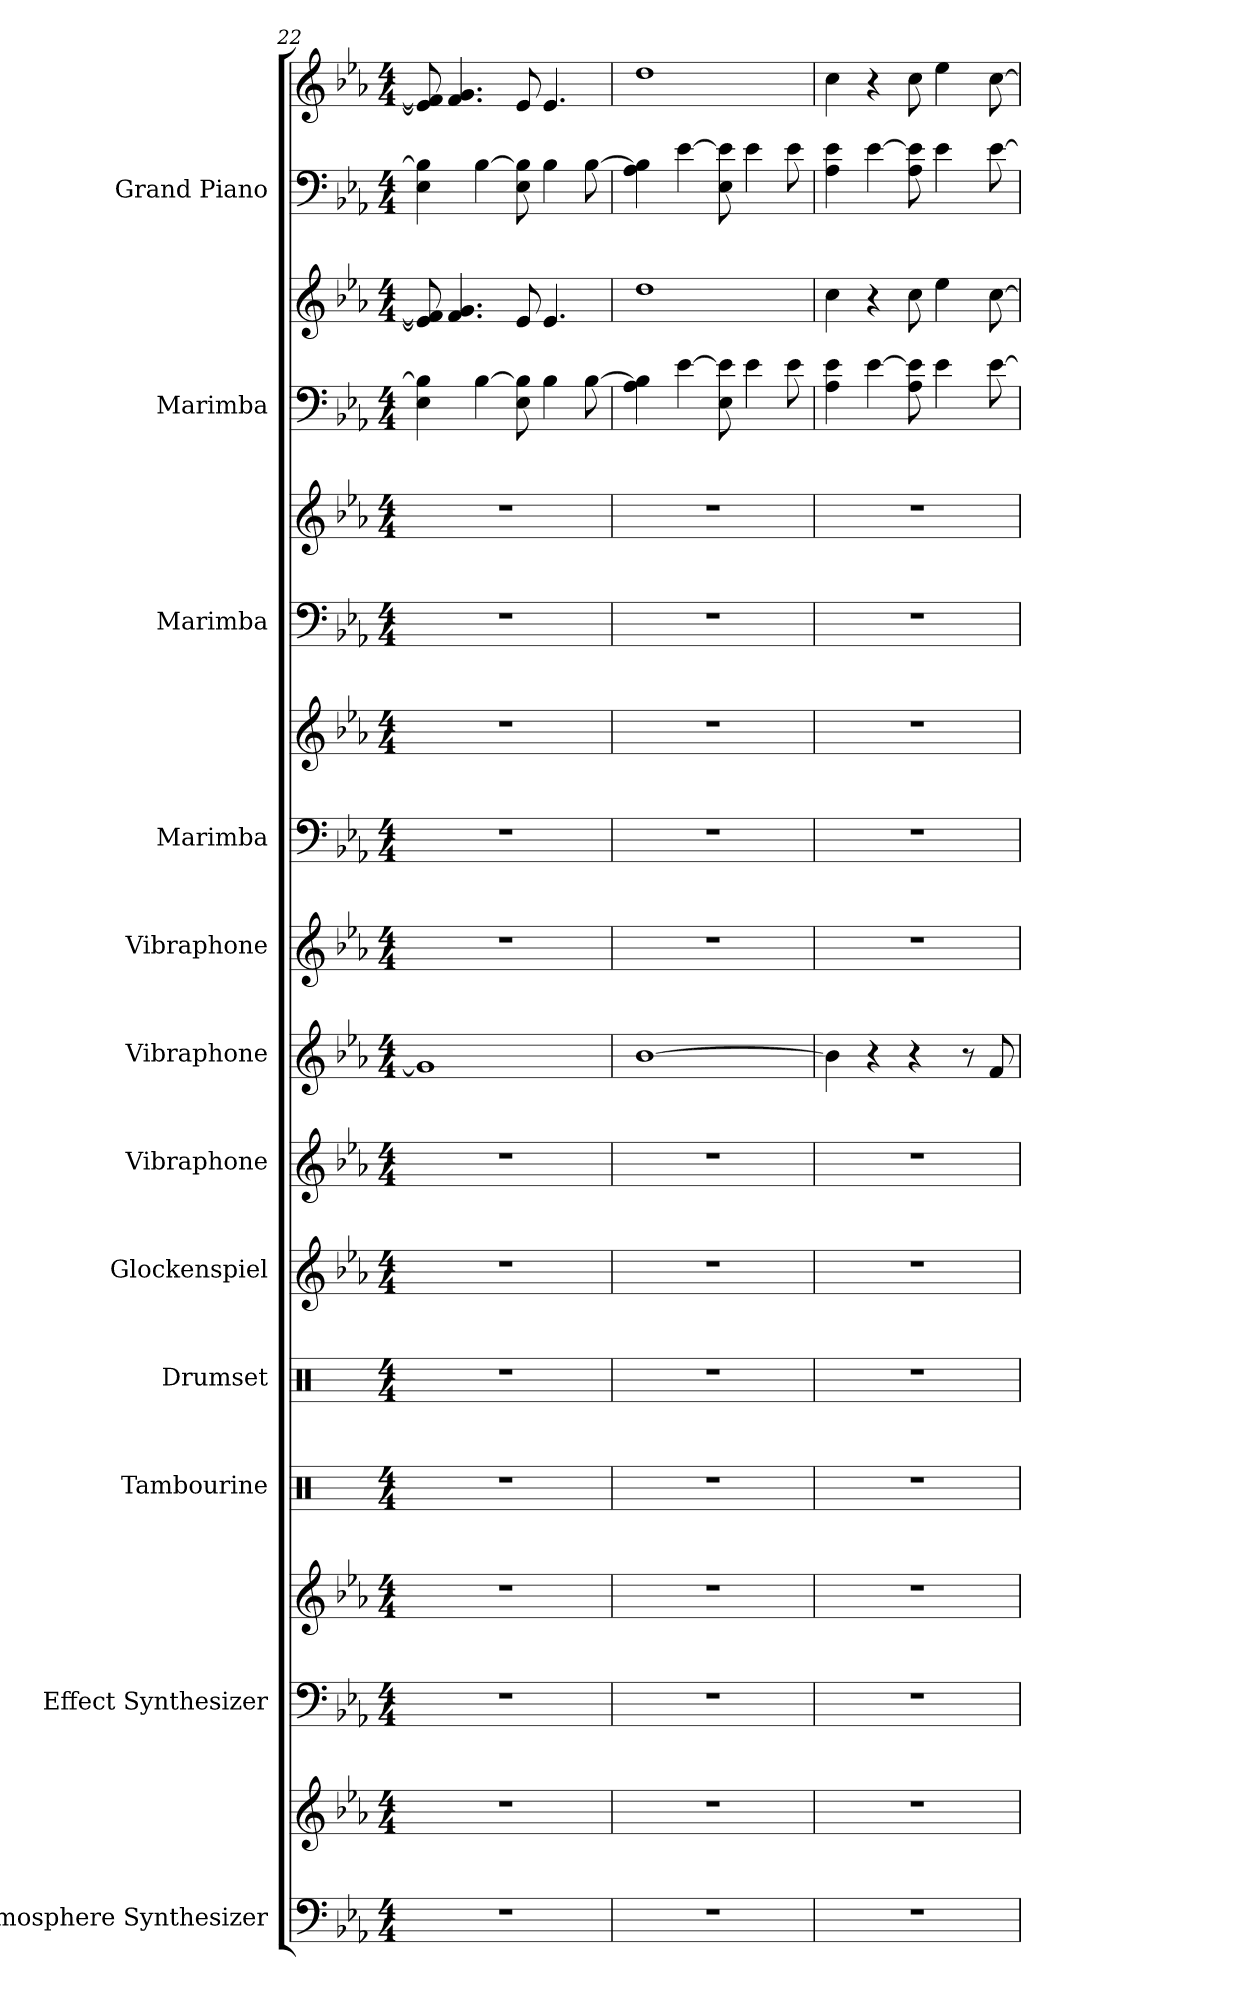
**kern	**kern	**kern	**kern	**kern	**kern	**kern	**kern	**kern	**kern	**kern	**kern	**kern	**kern	**kern	**kern	**kern	**kern
*part12	*part12	*part11	*part11	*part10	*part9	*part8	*part7	*part6	*part5	*part4	*part4	*part3	*part3	*part2	*part2	*part1	*part1
*staff18	*staff17	*staff16	*staff15	*staff14	*staff13	*staff12	*staff11	*staff10	*staff9	*staff8	*staff7	*staff6	*staff5	*staff4	*staff3	*staff2	*staff1
*I"Atmosphere Synthesizer	*	*I"Effect Synthesizer	*	*I"Tambourine	*I"Drumset	*I"Glockenspiel	*I"Vibraphone	*I"Vibraphone	*I"Vibraphone	*I"Marimba	*	*I"Marimba	*	*I"Marimba	*	*I"Grand Piano	*
*I'Synth.	*	*I'Synth.	*	*I'Tamb.	*I'Drs.	*I'Glk.	*I'Vib.	*I'Vib.	*I'Vib.	*I'Mrm.	*	*I'Mrm.	*	*I'Mrm.	*	*I'Pno.	*
*clefF4	*clefG2	*clefF4	*clefG2	*clefX	*clefX	*clefG2	*clefG2	*clefG2	*clefG2	*clefF4	*clefG2	*clefF4	*clefG2	*clefF4	*clefG2	*clefF4	*clefG2
*	*	*	*	*	*	*ITrd-14c-24	*	*	*	*	*	*	*	*	*	*	*
*k[b-e-a-]	*k[b-e-a-]	*k[b-e-a-]	*k[b-e-a-]	*k[]	*k[]	*k[b-e-a-]	*k[b-e-a-]	*k[b-e-a-]	*k[b-e-a-]	*k[b-e-a-]	*k[b-e-a-]	*k[b-e-a-]	*k[b-e-a-]	*k[b-e-a-]	*k[b-e-a-]	*k[b-e-a-]	*k[b-e-a-]
*M4/4	*M4/4	*M4/4	*M4/4	*M4/4	*M4/4	*M4/4	*M4/4	*M4/4	*M4/4	*M4/4	*M4/4	*M4/4	*M4/4	*M4/4	*M4/4	*M4/4	*M4/4
=22	=22	=22	=22	=22	=22	=22	=22	=22	=22	=22	=22	=22	=22	=22	=22	=22	=22
1r	1r	1r	1r	1r	1r	1r	1r	1g]	1r	1r	1r	1r	1r	4E-\ 4B-\]	8e-/] 8f/]	4E-\ 4B-\]	8e-/] 8f/]
.	.	.	.	.	.	.	.	.	.	.	.	.	.	.	4.f/ 4.g/	.	4.f/ 4.g/
.	.	.	.	.	.	.	.	.	.	.	.	.	.	[4B-\	.	[4B-\	.
.	.	.	.	.	.	.	.	.	.	.	.	.	.	8E-\ 8B-\]	8e-/	8E-\ 8B-\]	8e-/
.	.	.	.	.	.	.	.	.	.	.	.	.	.	4B-\	4.e-/	4B-\	4.e-/
.	.	.	.	.	.	.	.	.	.	.	.	.	.	[8B-\	.	[8B-\	.
=23	=23	=23	=23	=23	=23	=23	=23	=23	=23	=23	=23	=23	=23	=23	=23	=23	=23
1r	1r	1r	1r	1r	1r	1r	1r	[1b-	1r	1r	1r	1r	1r	4A-\ 4B-\]	1dd	4A-\ 4B-\]	1dd
.	.	.	.	.	.	.	.	.	.	.	.	.	.	[4e-\	.	[4e-\	.
.	.	.	.	.	.	.	.	.	.	.	.	.	.	8E-\ 8e-\]	.	8E-\ 8e-\]	.
.	.	.	.	.	.	.	.	.	.	.	.	.	.	4e-\	.	4e-\	.
.	.	.	.	.	.	.	.	.	.	.	.	.	.	8e-\	.	8e-\	.
=24	=24	=24	=24	=24	=24	=24	=24	=24	=24	=24	=24	=24	=24	=24	=24	=24	=24
1r	1r	1r	1r	1r	1r	1r	1r	4b-\]	1r	1r	1r	1r	1r	4A-\ 4e-\	4cc\	4A-\ 4e-\	4cc\
.	.	.	.	.	.	.	.	4r	.	.	.	.	.	[4e-\	4r	[4e-\	4r
.	.	.	.	.	.	.	.	4r	.	.	.	.	.	8A-\ 8e-\]	8cc\	8A-\ 8e-\]	8cc\
.	.	.	.	.	.	.	.	.	.	.	.	.	.	4e-\	4ee-\	4e-\	4ee-\
.	.	.	.	.	.	.	.	8r	.	.	.	.	.	.	.	.	.
.	.	.	.	.	.	.	.	8f/	.	.	.	.	.	[8e-\	[8cc\	[8e-\	[8cc\
=	=	=	=	=	=	=	=	=	=	=	=	=	=	=	=	=	=
*-	*-	*-	*-	*-	*-	*-	*-	*-	*-	*-	*-	*-	*-	*-	*-	*-	*-
